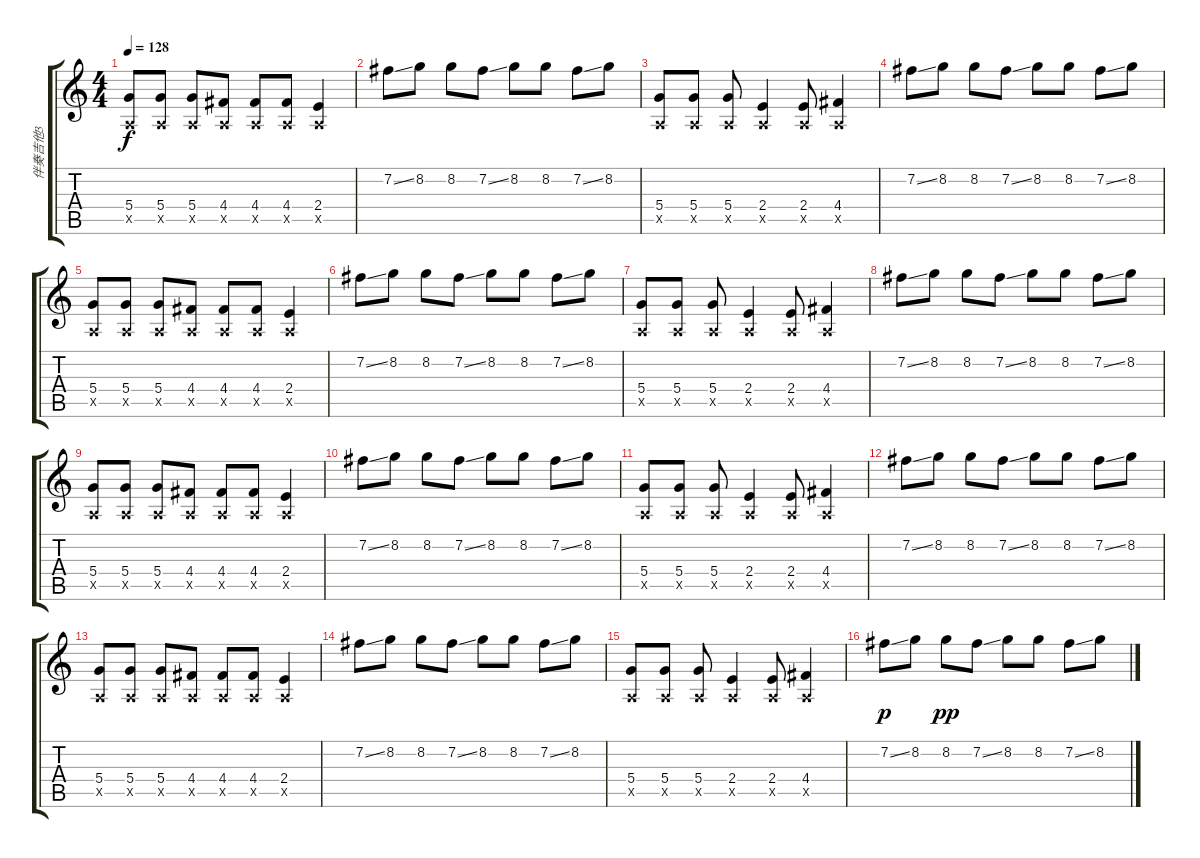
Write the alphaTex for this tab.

\track ("伴奏吉他3" "伴奏吉他3") {instrument distortionguitar}
\staff {score tabs}
\tuning (E4 B3 G3 D3 A2 E2) {hide}
\ts (4 4)
\tempo 128
\clef g2
\ks c
(5.4 0.5{x}).8{dy f balance 13} (5.4 0.5{x}).8 (5.4 0.5{x}).8 (4.4 0.5{x}).8 (4.4 0.5{x}).8 (4.4 0.5{x}).8 (2.4 0.5{x}).4 |
7.2{ss}.8{balance 3} 8.2.8 8.2.8 7.2{ss}.8 8.2.8 8.2.8 7.2{ss}.8 8.2.8 |
(5.4 0.5{x}).8{balance 13} (5.4 0.5{x}).8 (5.4 0.5{x}).8 (2.4 0.5{x}).4 (2.4 0.5{x}).8 (4.4 0.5{x}).4 |
7.2{ss}.8{balance 3} 8.2.8 8.2.8 7.2{ss}.8 8.2.8 8.2.8 7.2{ss}.8 8.2.8 |
(5.4 0.5{x}).8{balance 13} (5.4 0.5{x}).8 (5.4 0.5{x}).8 (4.4 0.5{x}).8 (4.4 0.5{x}).8 (4.4 0.5{x}).8 (2.4 0.5{x}).4 |
7.2{ss}.8{balance 3} 8.2.8 8.2.8 7.2{ss}.8 8.2.8 8.2.8 7.2{ss}.8 8.2.8 |
(5.4 0.5{x}).8{balance 13} (5.4 0.5{x}).8 (5.4 0.5{x}).8 (2.4 0.5{x}).4 (2.4 0.5{x}).8 (4.4 0.5{x}).4 |
7.2{ss}.8{balance 3} 8.2.8 8.2.8 7.2{ss}.8 8.2.8 8.2.8 7.2{ss}.8 8.2.8 |
(5.4 0.5{x}).8{balance 13} (5.4 0.5{x}).8 (5.4 0.5{x}).8 (4.4 0.5{x}).8 (4.4 0.5{x}).8 (4.4 0.5{x}).8 (2.4 0.5{x}).4 |
7.2{ss}.8{balance 3} 8.2.8 8.2.8 7.2{ss}.8 8.2.8 8.2.8 7.2{ss}.8 8.2.8 |
(5.4 0.5{x}).8{balance 13} (5.4 0.5{x}).8 (5.4 0.5{x}).8 (2.4 0.5{x}).4 (2.4 0.5{x}).8 (4.4 0.5{x}).4 |
7.2{ss}.8{balance 3} 8.2.8 8.2.8 7.2{ss}.8 8.2.8 8.2.8 7.2{ss}.8 8.2.8 |
(5.4 0.5{x}).8{balance 13} (5.4 0.5{x}).8 (5.4 0.5{x}).8 (4.4 0.5{x}).8 (4.4 0.5{x}).8 (4.4 0.5{x}).8 (2.4 0.5{x}).4 |
7.2{ss}.8{balance 3} 8.2.8 8.2.8 7.2{ss}.8 8.2.8 8.2.8 7.2{ss}.8 8.2.8 |
(5.4 0.5{x}).8{balance 13} (5.4 0.5{x}).8 (5.4 0.5{x}).8 (2.4 0.5{x}).4 (2.4 0.5{x}).8 (4.4 0.5{x}).4 |
7.2{ss}.8{dy p balance 3} 8.2.8 8.2.8{dy pp} 7.2{ss}.8 8.2.8 8.2.8 7.2{ss}.8 8.2.8
